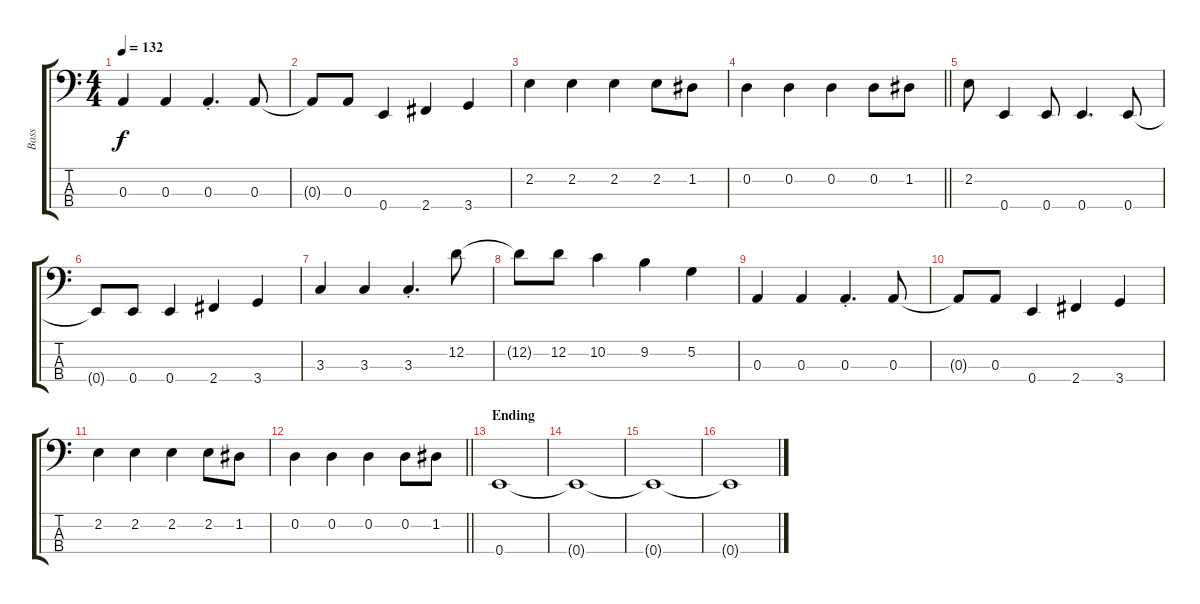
\track ("Bass" "Bass") {instrument electricbasspick}
\staff {score tabs}
\tuning (G2 D2 A1 E1) {hide}
\ts (4 4)
\tempo 132
\clef f4
\ks c
0.3.4{dy f} 0.3.4 0.3{st}.4{d} 0.3.8 |
0.3{t}.8 0.3.8 0.4.4 2.4.4 3.4.4 |
2.2.4 2.2.4 2.2.4 2.2.8 1.2.8 |
\barLineRight lightlight
0.2.4 0.2.4 0.2.4 0.2.8 1.2.8 |
2.2.8 0.4.4 0.4.8 0.4.4{d} 0.4.8 |
0.4{t}.8 0.4.8 0.4.4 2.4.4 3.4.4 |
3.3.4 3.3.4 3.3{st}.4{d} 12.2.8 |
12.2{t}.8 12.2.8 10.2.4 9.2.4 5.2.4 |
0.3.4 0.3.4 0.3{st}.4{d} 0.3.8 |
0.3{t}.8 0.3.8 0.4.4 2.4.4 3.4.4 |
2.2.4 2.2.4 2.2.4 2.2.8 1.2.8 |
\barLineRight lightlight
0.2.4 0.2.4 0.2.4 0.2.8 1.2.8 |
\section ("" "Ending")
0.4.1 |
0.4{t}.1 |
0.4{t}.1 |
0.4{t}.1
